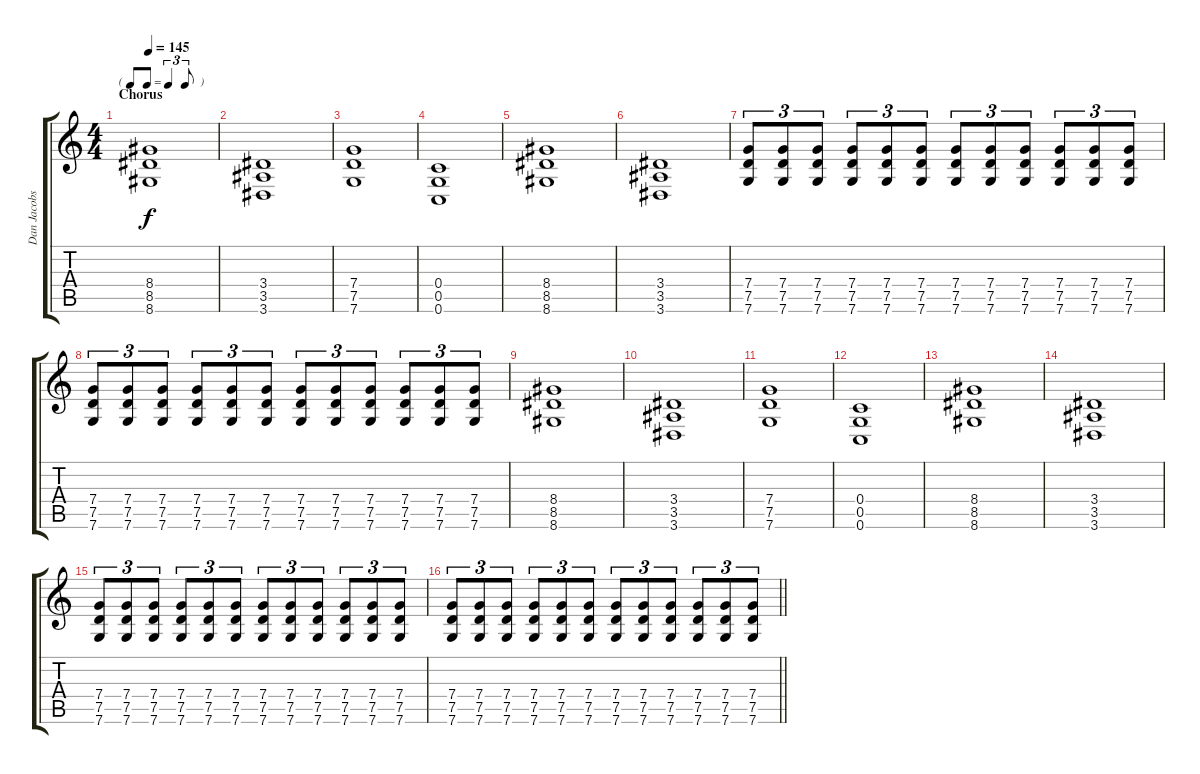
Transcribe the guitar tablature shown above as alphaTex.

\track ("Dan Jacobs" "Dan Jacobs") {instrument distortionguitar}
\staff {score tabs}
\tuning (D4 A3 F3 C3 G2 C2) {hide}
\ts (4 4)
\tf triplet8th
\section ("" "Chorus")
\tempo 145
\clef g2
\ks c
(8.4 8.5 8.6).1{dy f} |
(3.4 3.5 3.6).1 |
(7.4 7.5 7.6).1 |
(0.4 0.5 0.6).1 |
(8.4 8.5 8.6).1 |
(3.4 3.5 3.6).1 |
(7.4 7.5 7.6).8{tu (3 2)} (7.4 7.5 7.6).8{tu (3 2)} (7.4 7.5 7.6).8{tu (3 2)} (7.4 7.5 7.6).8{tu (3 2)} (7.4 7.5 7.6).8{tu (3 2)} (7.4 7.5 7.6).8{tu (3 2)} (7.4 7.5 7.6).8{tu (3 2)} (7.4 7.5 7.6).8{tu (3 2)} (7.4 7.5 7.6).8{tu (3 2)} (7.4 7.5 7.6).8{tu (3 2)} (7.4 7.5 7.6).8{tu (3 2)} (7.4 7.5 7.6).8{tu (3 2)} |
(7.4 7.5 7.6).8{tu (3 2)} (7.4 7.5 7.6).8{tu (3 2)} (7.4 7.5 7.6).8{tu (3 2)} (7.4 7.5 7.6).8{tu (3 2)} (7.4 7.5 7.6).8{tu (3 2)} (7.4 7.5 7.6).8{tu (3 2)} (7.4 7.5 7.6).8{tu (3 2)} (7.4 7.5 7.6).8{tu (3 2)} (7.4 7.5 7.6).8{tu (3 2)} (7.4 7.5 7.6).8{tu (3 2)} (7.4 7.5 7.6).8{tu (3 2)} (7.4 7.5 7.6).8{tu (3 2)} |
(8.4 8.5 8.6).1 |
(3.4 3.5 3.6).1 |
(7.4 7.5 7.6).1 |
(0.4 0.5 0.6).1 |
(8.4 8.5 8.6).1 |
(3.4 3.5 3.6).1 |
(7.4 7.5 7.6).8{tu (3 2)} (7.4 7.5 7.6).8{tu (3 2)} (7.4 7.5 7.6).8{tu (3 2)} (7.4 7.5 7.6).8{tu (3 2)} (7.4 7.5 7.6).8{tu (3 2)} (7.4 7.5 7.6).8{tu (3 2)} (7.4 7.5 7.6).8{tu (3 2)} (7.4 7.5 7.6).8{tu (3 2)} (7.4 7.5 7.6).8{tu (3 2)} (7.4 7.5 7.6).8{tu (3 2)} (7.4 7.5 7.6).8{tu (3 2)} (7.4 7.5 7.6).8{tu (3 2)} |
\barLineRight lightlight
(7.4 7.5 7.6).8{tu (3 2)} (7.4 7.5 7.6).8{tu (3 2)} (7.4 7.5 7.6).8{tu (3 2)} (7.4 7.5 7.6).8{tu (3 2)} (7.4 7.5 7.6).8{tu (3 2)} (7.4 7.5 7.6).8{tu (3 2)} (7.4 7.5 7.6).8{tu (3 2)} (7.4 7.5 7.6).8{tu (3 2)} (7.4 7.5 7.6).8{tu (3 2)} (7.4 7.5 7.6).8{tu (3 2)} (7.4 7.5 7.6).8{tu (3 2)} (7.4 7.5 7.6).8{tu (3 2)}
